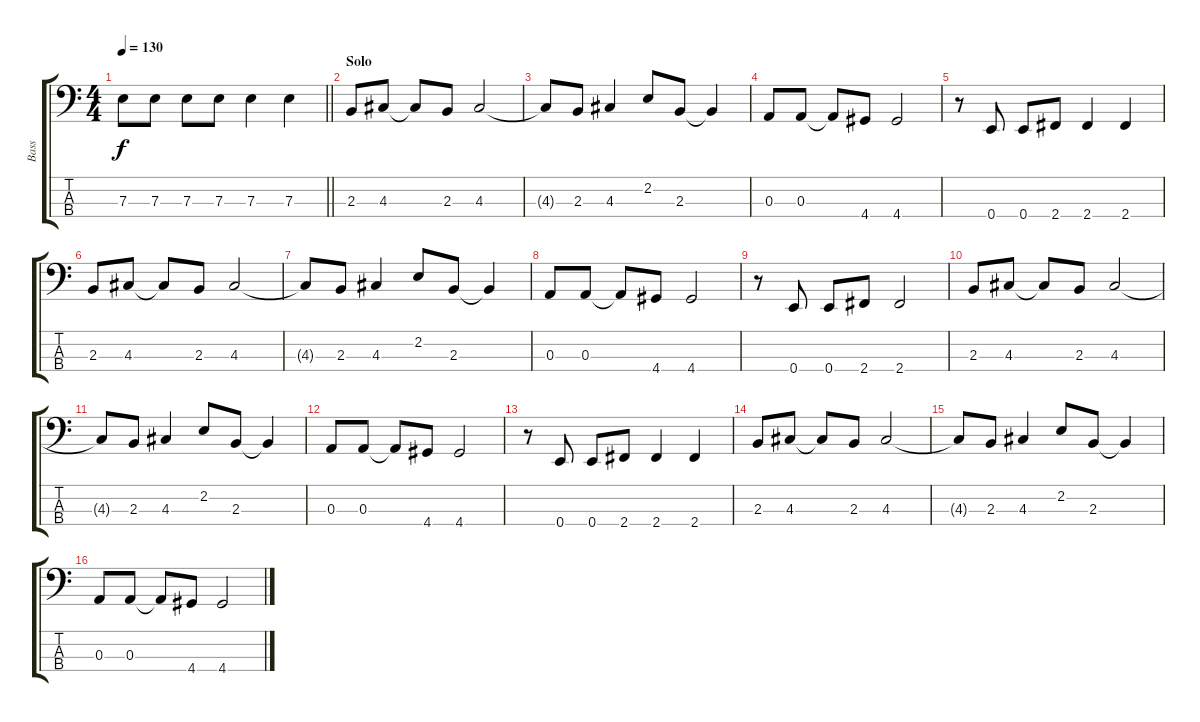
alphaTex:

\track ("Bass" "Bass") {instrument electricbassfinger}
\staff {score tabs}
\tuning (G2 D2 A1 E1) {hide}
\ts (4 4)
\tempo 130
\clef f4
\barLineRight lightlight
\ks c
7.3.8{dy f} 7.3.8 7.3.8 7.3.8 7.3.4 7.3.4 |
\section ("" "Solo")
2.3.8 4.3.8 4.3{t}.8 2.3.8 4.3.2 |
4.3{t}.8 2.3.8 4.3.4 2.2.8 2.3.8 2.3{t}.4 |
0.3.8 0.3.8 0.3{t}.8 4.4.8 4.4.2 |
r.8 0.4.8 0.4.8 2.4.8 2.4.4 2.4.4 |
2.3.8 4.3.8 4.3{t}.8 2.3.8 4.3.2 |
4.3{t}.8 2.3.8 4.3.4 2.2.8 2.3.8 2.3{t}.4 |
0.3.8 0.3.8 0.3{t}.8 4.4.8 4.4.2 |
r.8 0.4.8 0.4.8 2.4.8 2.4.2 |
2.3.8 4.3.8 4.3{t}.8 2.3.8 4.3.2 |
4.3{t}.8 2.3.8 4.3.4 2.2.8 2.3.8 2.3{t}.4 |
0.3.8 0.3.8 0.3{t}.8 4.4.8 4.4.2 |
r.8 0.4.8 0.4.8 2.4.8 2.4.4 2.4.4 |
2.3.8 4.3.8 4.3{t}.8 2.3.8 4.3.2 |
4.3{t}.8 2.3.8 4.3.4 2.2.8 2.3.8 2.3{t}.4 |
0.3.8 0.3.8 0.3{t}.8 4.4.8 4.4.2
